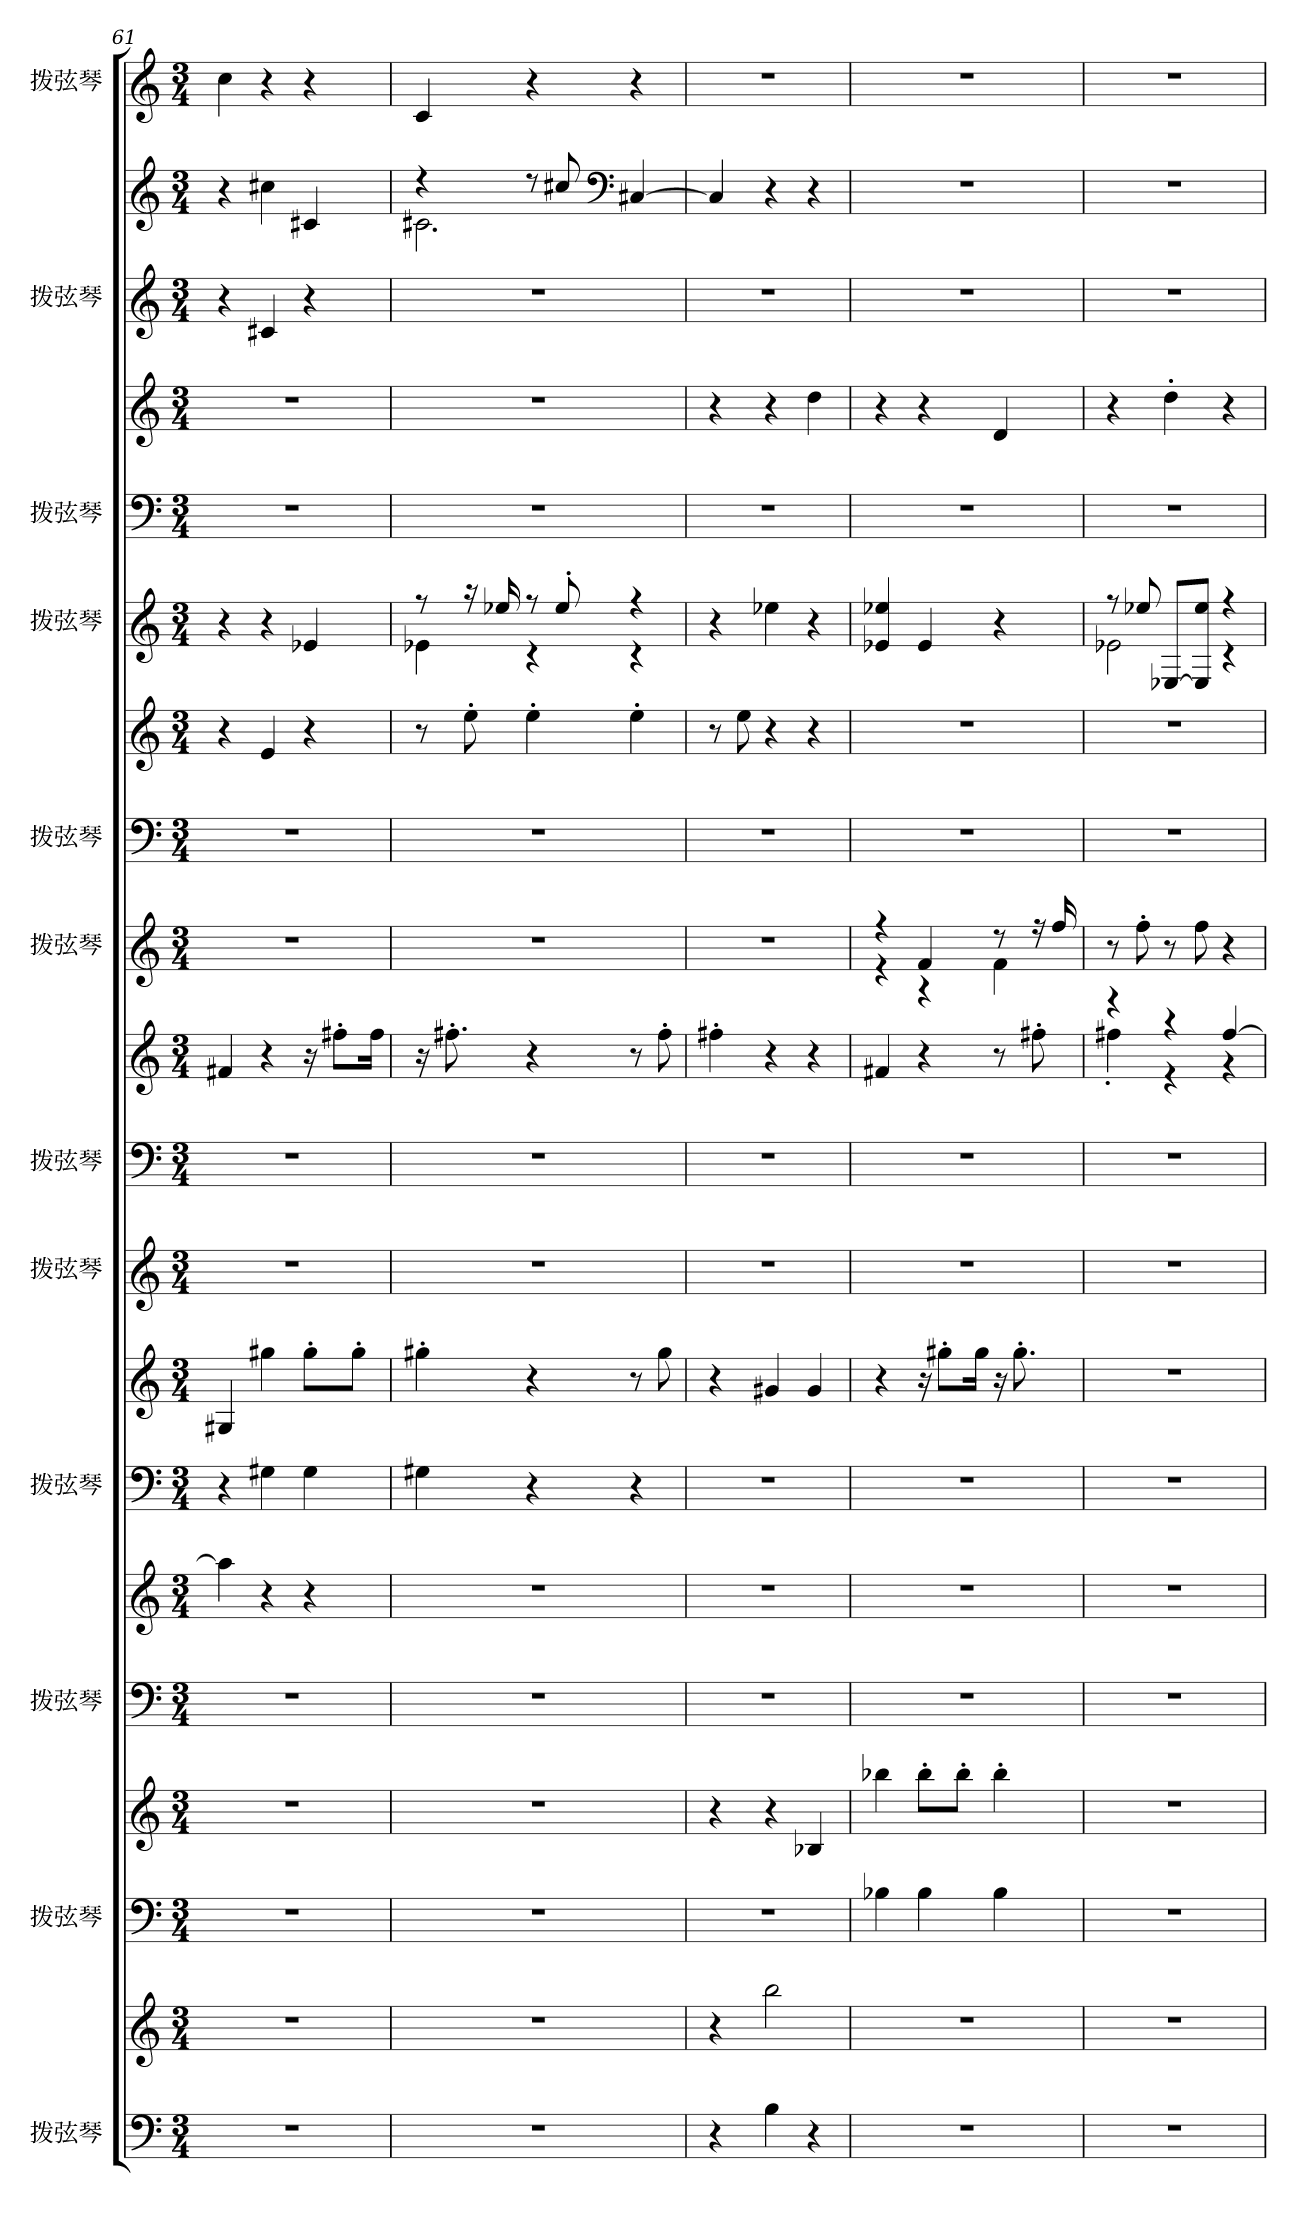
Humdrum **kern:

**kern	**kern	**kern	**kern	**kern	**kern	**kern	**kern	**kern	**kern	**kern	**kern	**kern	**kern	**kern	**kern	**kern	**kern	**kern	**kern
*part12	*part12	*part11	*part11	*part10	*part10	*part9	*part9	*part8	*part7	*part7	*part6	*part5	*part5	*part4	*part3	*part3	*part2	*part2	*part1
*staff20	*staff19	*staff18	*staff17	*staff16	*staff15	*staff14	*staff13	*staff12	*staff11	*staff10	*staff9	*staff8	*staff7	*staff6	*staff5	*staff4	*staff3	*staff2	*staff1
*I"拨弦琴	*	*I"拨弦琴	*	*I"拨弦琴	*	*I"拨弦琴	*	*I"拨弦琴	*I"拨弦琴	*	*I"拨弦琴	*I"拨弦琴	*	*I"拨弦琴	*I"拨弦琴	*	*I"拨弦琴	*	*I"拨弦琴
*clefF4	*clefG2	*clefF4	*clefG2	*clefF4	*clefG2	*clefF4	*clefG2	*clefG2	*clefF4	*clefG2	*clefG2	*clefF4	*clefG2	*clefG2	*clefF4	*clefG2	*clefG2	*clefG2	*clefG2
*k[]	*k[]	*k[]	*k[]	*k[]	*k[]	*k[]	*k[]	*k[]	*k[]	*k[]	*k[]	*k[]	*k[]	*k[]	*k[]	*k[]	*k[]	*k[]	*k[]
*M3/4	*M3/4	*M3/4	*M3/4	*M3/4	*M3/4	*M3/4	*M3/4	*M3/4	*M3/4	*M3/4	*M3/4	*M3/4	*M3/4	*M3/4	*M3/4	*M3/4	*M3/4	*M3/4	*M3/4
=61	=61	=61	=61	=61	=61	=61	=61	=61	=61	=61	=61	=61	=61	=61	=61	=61	=61	=61	=61
2.r	2.r	2.r	2.r	2.r	4aa\]	4r	4G#X/	2.r	2.r	4f#X/	2.r	2.r	4r	4r	2.r	2.r	4r	4r	4cc\
.	.	.	.	.	4r	4G#X\	4gg#X\	.	.	4r	.	.	4e/	4r	.	.	4c#X/	4cc#X\	4r
.	.	.	.	.	4r	4G#\	8gg#'\L	.	.	16r	.	.	4r	4e-X/	.	.	4r	4c#X/	4r
.	.	.	.	.	.	.	.	.	.	8ff#X'\L	.	.	.	.	.	.	.	.	.
.	.	.	.	.	.	.	8gg#'\J	.	.	.	.	.	.	.	.	.	.	.	.
.	.	.	.	.	.	.	.	.	.	16ff#\Jk	.	.	.	.	.	.	.	.	.
!!LO:PB:g=z
=62	=62	=62	=62	=62	=62	=62	=62	=62	=62	=62	=62	=62	=62	=62	=62	=62	=62	=62	=62
*	*	*	*	*	*	*	*	*	*	*	*	*	*	*^	*	*	*	*^	*
2.r	2.r	2.r	2.r	2.r	2.r	4G#X\	4gg#X'\	2.r	2.r	16r	2.r	2.r	8r	8r	4e-X\	2.r	2.r	2.r	4r	2.c#X\	4c/
.	.	.	.	.	.	.	.	.	.	8.ff#X'\	.	.	.	.	.	.	.	.	.	.	.
.	.	.	.	.	.	.	.	.	.	.	.	.	8ee'\	16r	.	.	.	.	.	.	.
.	.	.	.	.	.	.	.	.	.	.	.	.	.	16ee-X/	.	.	.	.	.	.	.
.	.	.	.	.	.	4r	4r	.	.	4r	.	.	4ee'\	8r	4r	.	.	.	8r	.	4r
.	.	.	.	.	.	.	.	.	.	.	.	.	.	8ee-'/	.	.	.	.	8cc#X/	.	.
*	*	*	*	*	*	*	*	*	*	*	*	*	*	*	*	*	*	*	*clefF4	*	*
.	.	.	.	.	.	4r	8r	.	.	8r	.	.	4ee'\	4r	4r	.	.	.	[4C#X/	.	4r
.	.	.	.	.	.	.	8gg#\	.	.	8ff#'\	.	.	.	.	.	.	.	.	.	.	.
*	*	*	*	*	*	*	*	*	*	*	*	*	*	*v	*v	*	*	*	*v	*v	*
=63	=63	=63	=63	=63	=63	=63	=63	=63	=63	=63	=63	=63	=63	=63	=63	=63	=63	=63	=63
4r	4r	2.r	4r	2.r	2.r	2.r	4r	2.r	2.r	4ff#X'\	2.r	2.r	8r	4r	2.r	4r	2.r	4C#/]	2.r
.	.	.	.	.	.	.	.	.	.	.	.	.	8ee\	.	.	.	.	.	.
4B\	2bb\	.	4r	.	.	.	4g#X/	.	.	4r	.	.	4r	4ee-X\	.	4r	.	4r	.
4r	.	.	4B-X/	.	.	.	4g#/	.	.	4r	.	.	4r	4r	.	4dd\	.	4r	.
=64	=64	=64	=64	=64	=64	=64	=64	=64	=64	=64	=64	=64	=64	=64	=64	=64	=64	=64	=64
*	*	*	*	*	*	*	*	*	*	*	*^	*	*	*	*	*	*	*	*
2.r	2.r	4B-X\	4bb-X\	2.r	2.r	2.r	4r	2.r	2.r	4f#X/	4r	4r	2.r	2.r	4e-X/ 4ee-X/	2.r	4r	2.r	2.r	2.r
.	.	4B-\	8bb-'\L	.	.	.	16r	.	.	4r	4f/	4r	.	.	4e-/	.	4r	.	.	.
.	.	.	.	.	.	.	8gg#X'\L	.	.	.	.	.	.	.	.	.	.	.	.	.
.	.	.	8bb-'\J	.	.	.	.	.	.	.	.	.	.	.	.	.	.	.	.	.
.	.	.	.	.	.	.	16gg#\Jk	.	.	.	.	.	.	.	.	.	.	.	.	.
.	.	4B-\	4bb-'\	.	.	.	16r	.	.	8r	8r	4f\	.	.	4r	.	4d/	.	.	.
.	.	.	.	.	.	.	8.gg#'\	.	.	.	.	.	.	.	.	.	.	.	.	.
.	.	.	.	.	.	.	.	.	.	8ff#X'\	16r	.	.	.	.	.	.	.	.	.
.	.	.	.	.	.	.	.	.	.	.	16ff/	.	.	.	.	.	.	.	.	.
*	*	*	*	*	*	*	*	*	*	*	*v	*v	*	*	*	*	*	*	*	*
=65	=65	=65	=65	=65	=65	=65	=65	=65	=65	=65	=65	=65	=65	=65	=65	=65	=65	=65	=65
*	*	*	*	*	*	*	*	*	*	*^	*	*	*	*^	*	*	*	*	*
2.r	2.r	2.r	2.r	2.r	2.r	2.r	2.r	2.r	2.r	4r	4ff#X'\	8r	2.r	2.r	8r	2e-X\	2.r	4r	2.r	2.r	2.r
.	.	.	.	.	.	.	.	.	.	.	.	8ff'\	.	.	8ee-X/	.	.	.	.	.	.
.	.	.	.	.	.	.	.	.	.	4r	4r	8r	.	.	[8E-X/L	.	.	4dd'\	.	.	.
.	.	.	.	.	.	.	.	.	.	.	.	8ff\	.	.	8E-/] 8ee-/J	.	.	.	.	.	.
.	.	.	.	.	.	.	.	.	.	[4ff#/	4r	4r	.	.	4r	4r	.	4r	.	.	.
*	*	*	*	*	*	*	*	*	*	*v	*v	*	*	*	*v	*v	*	*	*	*	*
=	=	=	=	=	=	=	=	=	=	=	=	=	=	=	=	=	=	=	=
*-	*-	*-	*-	*-	*-	*-	*-	*-	*-	*-	*-	*-	*-	*-	*-	*-	*-	*-	*-
